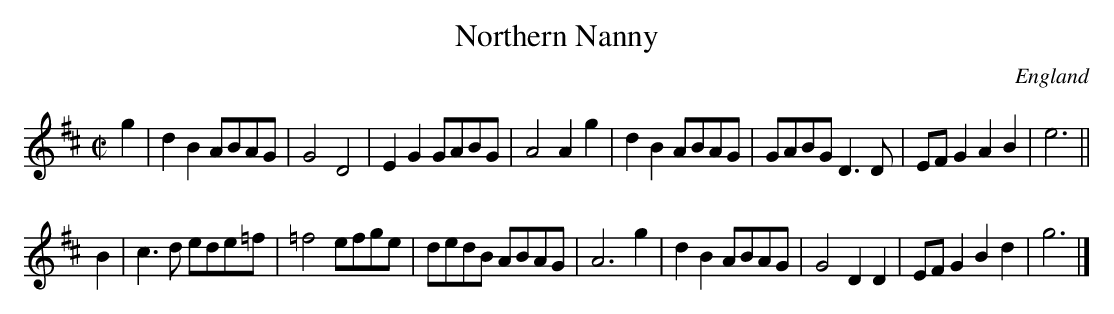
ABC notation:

X:1
T:Northern Nanny
M:C|
O:England
K:D major
g2|\
d2B2 ABAG| G4 D4| E2G2 GABG| A4 A2g2|\
d2B2 ABAG| GABG D3D| EFG2 A2B2| e6||
B2|\
c3d ede=f| =f4 efge| dedB ABAG| A6 g2|\
d2B2 ABAG| G4 D2D2| EFG2 B2d2| g6|]
